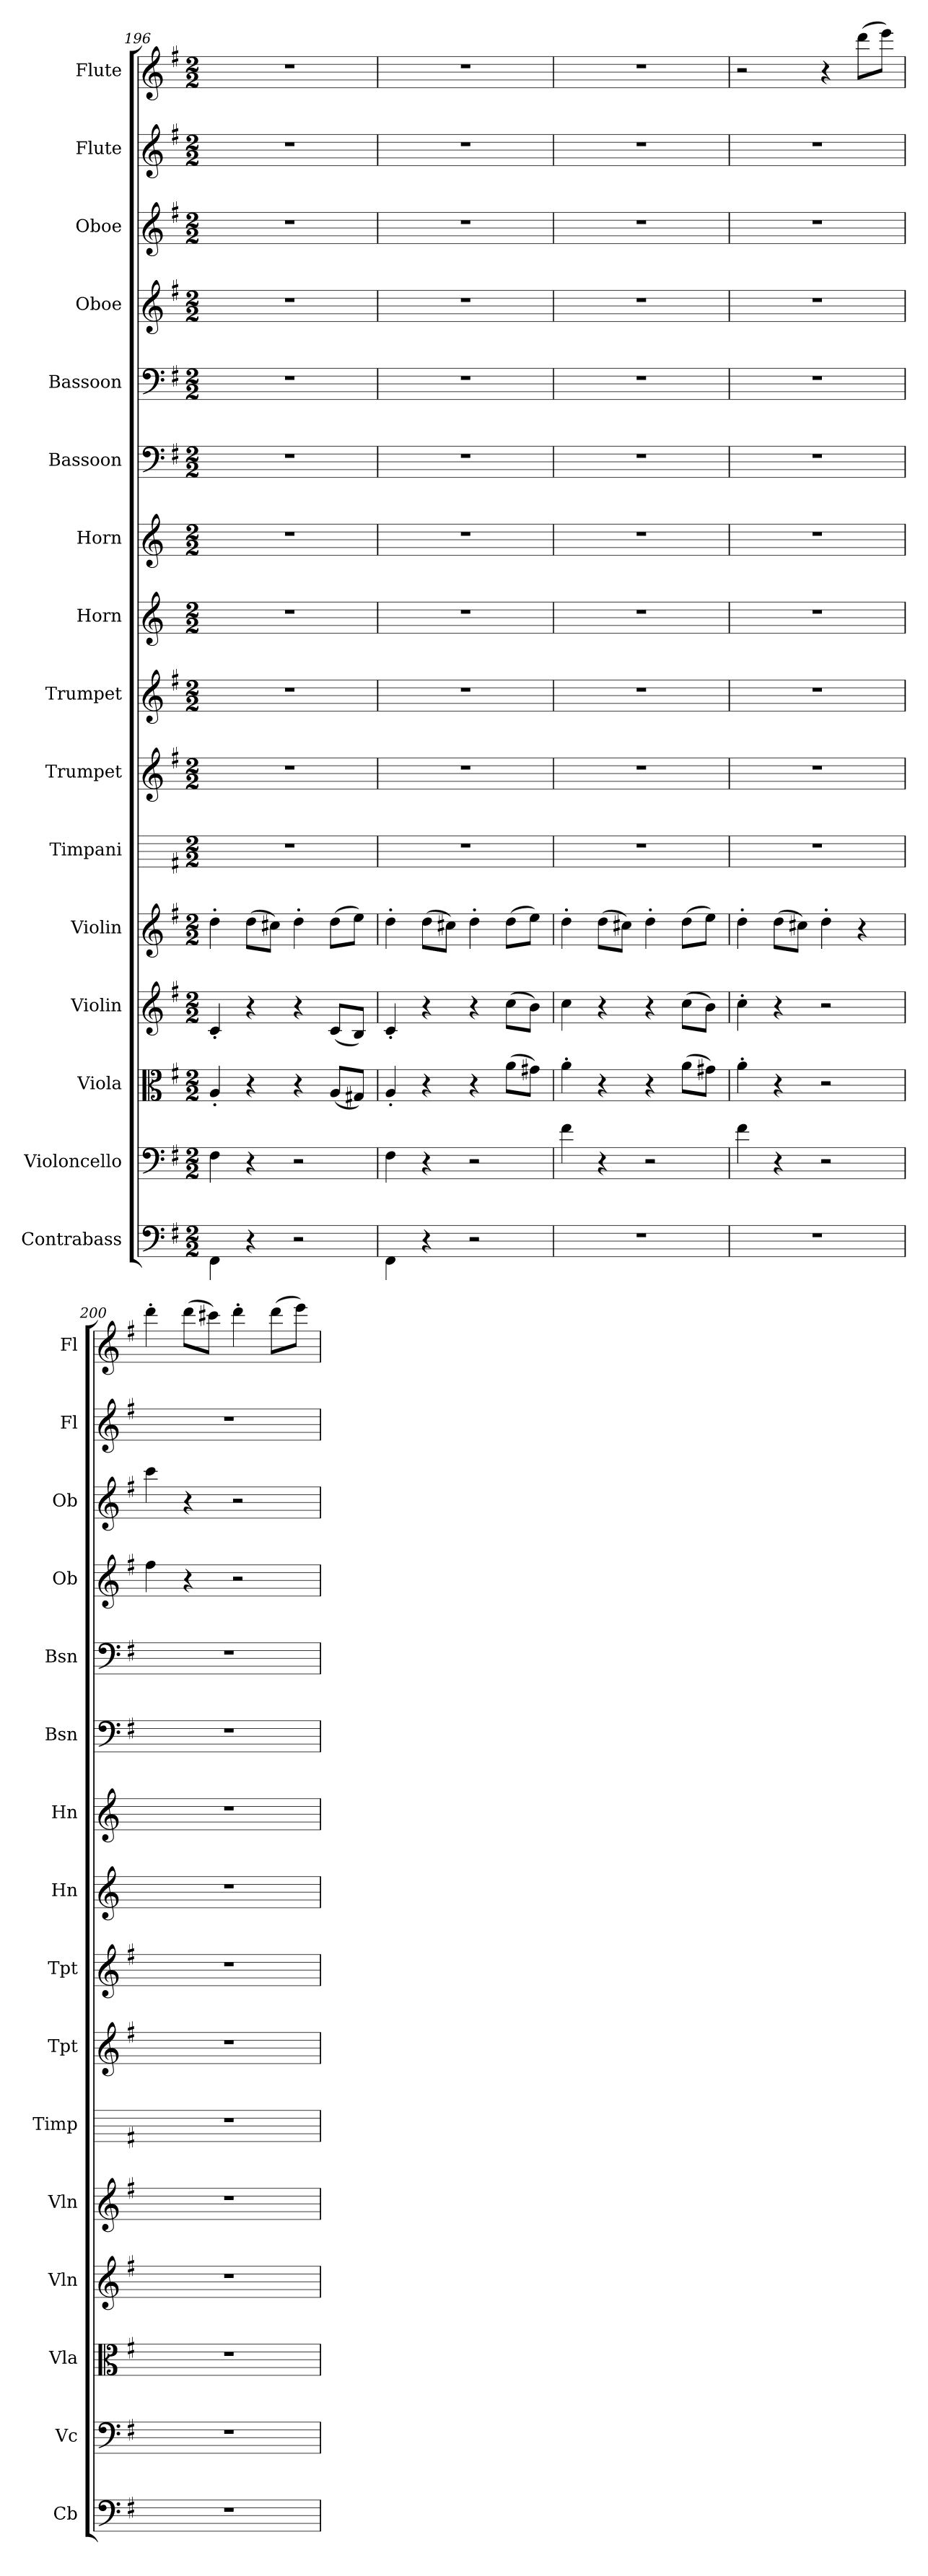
**kern	**kern	**kern	**kern	**kern	**kern	**kern	**kern	**kern	**kern	**kern	**kern	**kern	**kern	**kern	**kern
*part16	*part15	*part14	*part13	*part12	*part11	*part10	*part9	*part8	*part7	*part6	*part5	*part4	*part3	*part2	*part1
*staff16	*staff15	*staff14	*staff13	*staff12	*staff11	*staff10	*staff9	*staff8	*staff7	*staff6	*staff5	*staff4	*staff3	*staff2	*staff1
*I"Contrabass	*I"Violoncello	*I"Viola	*I"Violin	*I"Violin	*I"Timpani	*I"Trumpet	*I"Trumpet	*I"Horn	*I"Horn	*I"Bassoon	*I"Bassoon	*I"Oboe	*I"Oboe	*I"Flute	*I"Flute
*I'Cb	*I'Vc	*I'Vla	*I'Vln	*I'Vln	*I'Timp	*I'Tpt	*I'Tpt	*I'Hn	*I'Hn	*I'Bsn	*I'Bsn	*I'Ob	*I'Ob	*I'Fl	*I'Fl
*clefF4	*clefF4	*clefC3	*clefG2	*clefG2	*	*clefG2	*clefG2	*clefG2	*clefG2	*clefF4	*clefF4	*clefG2	*clefG2	*clefG2	*clefG2
*k[f#]	*k[f#]	*k[f#]	*k[f#]	*k[f#]	*k[f#]	*k[f#]	*k[f#]	*k[]	*k[]	*k[f#]	*k[f#]	*k[f#]	*k[f#]	*k[f#]	*k[f#]
*M2/2	*M2/2	*M2/2	*M2/2	*M2/2	*M2/2	*M2/2	*M2/2	*M2/2	*M2/2	*M2/2	*M2/2	*M2/2	*M2/2	*M2/2	*M2/2
=196	=196	=196	=196	=196	=196	=196	=196	=196	=196	=196	=196	=196	=196	=196	=196
4FF#\	4F#\	4A'/	4c'/	4dd'\	1r	1r	1r	1r	1r	1r	1r	1r	1r	1r	1r
4r	4r	4r	4r	(8dd\L	.	.	.	.	.	.	.	.	.	.	.
.	.	.	.	8cc#X\J)	.	.	.	.	.	.	.	.	.	.	.
2r	2r	4r	4r	4dd'\	.	.	.	.	.	.	.	.	.	.	.
.	.	(8A/L	(8c/L	(8dd\L	.	.	.	.	.	.	.	.	.	.	.
.	.	8G#X/J)	8B/J)	8ee\J)	.	.	.	.	.	.	.	.	.	.	.
=197	=197	=197	=197	=197	=197	=197	=197	=197	=197	=197	=197	=197	=197	=197	=197
4FF#\	4F#\	4A'/	4c'/	4dd'\	1r	1r	1r	1r	1r	1r	1r	1r	1r	1r	1r
4r	4r	4r	4r	(8dd\L	.	.	.	.	.	.	.	.	.	.	.
.	.	.	.	8cc#X\J)	.	.	.	.	.	.	.	.	.	.	.
2r	2r	4r	4r	4dd'\	.	.	.	.	.	.	.	.	.	.	.
.	.	(8a\L	(8cc\L	(8dd\L	.	.	.	.	.	.	.	.	.	.	.
.	.	8g#X\J)	8b\J)	8ee\J)	.	.	.	.	.	.	.	.	.	.	.
=198	=198	=198	=198	=198	=198	=198	=198	=198	=198	=198	=198	=198	=198	=198	=198
1r	4f#\	4a'\	4cc\	4dd'\	1r	1r	1r	1r	1r	1r	1r	1r	1r	1r	1r
.	4r	4r	4r	(8dd\L	.	.	.	.	.	.	.	.	.	.	.
.	.	.	.	8cc#X\J)	.	.	.	.	.	.	.	.	.	.	.
.	2r	4r	4r	4dd'\	.	.	.	.	.	.	.	.	.	.	.
.	.	(8a\L	(8cc\L	(8dd\L	.	.	.	.	.	.	.	.	.	.	.
.	.	8g#X\J)	8b\J)	8ee\J)	.	.	.	.	.	.	.	.	.	.	.
=199	=199	=199	=199	=199	=199	=199	=199	=199	=199	=199	=199	=199	=199	=199	=199
1r	4f#\	4a'\	4cc'\	4dd'\	1r	1r	1r	1r	1r	1r	1r	1r	1r	1r	2r
.	4r	4r	4r	(8dd\L	.	.	.	.	.	.	.	.	.	.	.
.	.	.	.	8cc#X\J)	.	.	.	.	.	.	.	.	.	.	.
.	2r	2r	2r	4dd'\	.	.	.	.	.	.	.	.	.	.	4r
.	.	.	.	4r	.	.	.	.	.	.	.	.	.	.	(8ddd\L
.	.	.	.	.	.	.	.	.	.	.	.	.	.	.	8eee\J)
=200	=200	=200	=200	=200	=200	=200	=200	=200	=200	=200	=200	=200	=200	=200	=200
1r	1r	1r	1r	1r	1r	1r	1r	1r	1r	1r	1r	4ff#\	4ccc\	1r	4ddd'\
.	.	.	.	.	.	.	.	.	.	.	.	4r	4r	.	(8ddd\L
.	.	.	.	.	.	.	.	.	.	.	.	.	.	.	8ccc#X\J)
.	.	.	.	.	.	.	.	.	.	.	.	2r	2r	.	4ddd'\
.	.	.	.	.	.	.	.	.	.	.	.	.	.	.	(8ddd\L
.	.	.	.	.	.	.	.	.	.	.	.	.	.	.	8eee\J)
=	=	=	=	=	=	=	=	=	=	=	=	=	=	=	=
*-	*-	*-	*-	*-	*-	*-	*-	*-	*-	*-	*-	*-	*-	*-	*-
